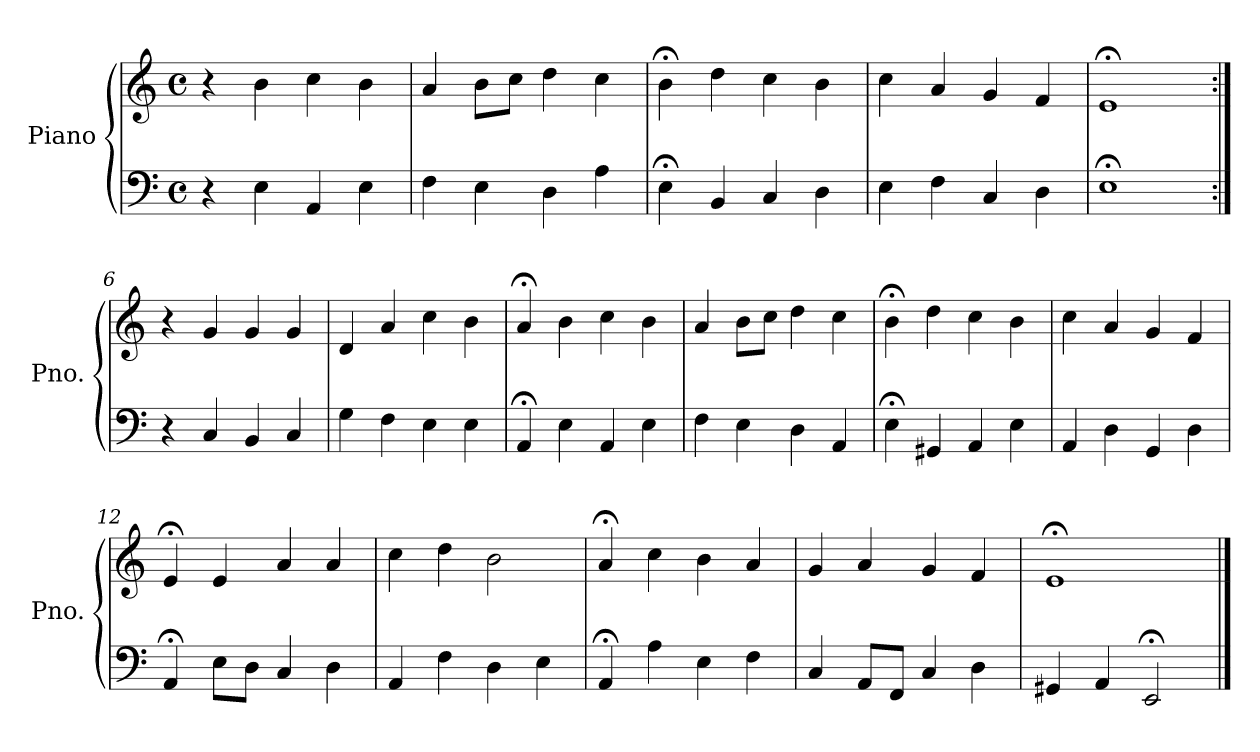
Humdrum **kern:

**kern	**kern
*part1	*part1
*staff2	*staff1
*I"Piano	*
*I'Pno.	*
*clefF4	*clefG2
*k[]	*k[]
*M4/4	*M4/4
*met(c)	*met(c)
=1	=1
4r	4r
4E\	4b\
4AA/	4cc\
4E\	4b\
=2	=2
4F\	4a/
4E\	8b\L
.	8cc\J
4D\	4dd\
4A\	4cc\
=3	=3
4E;<\	4b;<\
4BB/	4dd\
4C/	4cc\
4D\	4b\
=4	=4
4E\	4cc\
4F\	4a/
4C/	4g/
4D\	4f/
=5	=5
1E;<	1e;<
=6:|!	=6:|!
4r	4r
4C/	4g/
4BB/	4g/
4C/	4g/
=7	=7
4G\	4d/
4F\	4a/
4E\	4cc\
4E\	4b\
!!LO:LB:g=z
=8	=8
4AA;</	4a;</
4E\	4b\
4AA/	4cc\
4E\	4b\
=9	=9
4F\	4a/
4E\	8b\L
.	8cc\J
4D\	4dd\
4AA/	4cc\
=10	=10
4E;<\	4b;<\
4GG#X/	4dd\
4AA/	4cc\
4E\	4b\
=11	=11
4AA/	4cc\
4D\	4a/
4GG/	4g/
4D\	4f/
=12	=12
4AA;</	4e;</
8E\L	4e/
8D\J	.
4C/	4a/
4D\	4a/
=13	=13
4AA/	4cc\
4F\	4dd\
4D\	2b\
4E\	.
=14	=14
4AA;</	4a;</
4A\	4cc\
4E\	4b\
4F\	4a/
!!LO:LB:g=z
=15	=15
4C/	4g/
8AA/L	4a/
8FF/J	.
4C/	4g/
4D\	4f/
=16	=16
4GG#X/	1e;<
4AA/	.
2EE;</	.
==	==
*-	*-
